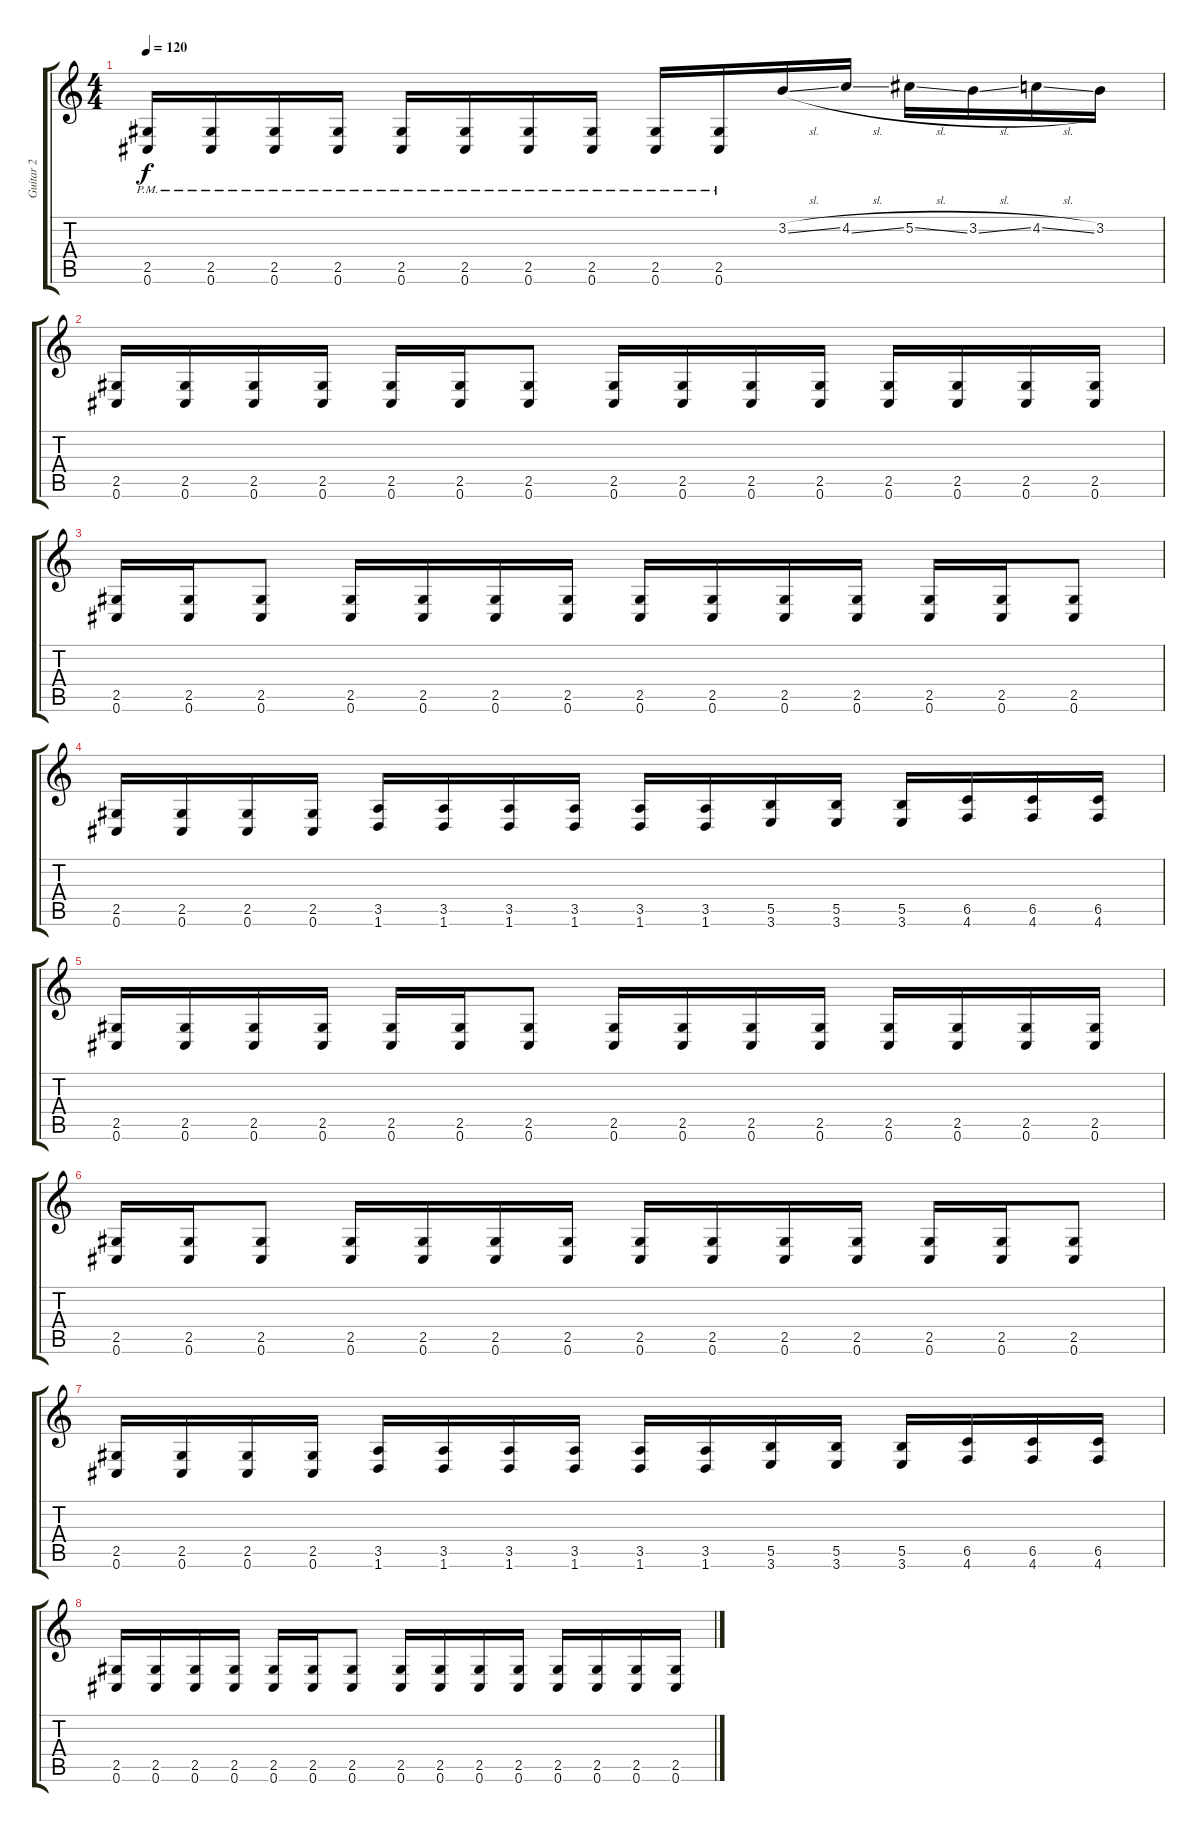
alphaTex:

\track ("Guitar 2" "Guitar 2") {instrument distortionguitar}
\staff {score tabs}
\tuning (Db4 Ab3 E3 B2 Gb2 Db2) {hide}
\ts (4 4)
\tempo 120
\clef g2
\ks c
(2.5{pm} 0.6{pm}).16{dy f} (2.5{pm} 0.6{pm}).16 (2.5{pm} 0.6{pm}).16 (2.5{pm} 0.6{pm}).16 (2.5{pm} 0.6{pm}).16 (2.5{pm} 0.6{pm}).16 (2.5{pm} 0.6{pm}).16 (2.5{pm} 0.6{pm}).16 (2.5{pm} 0.6{pm}).16 (2.5{pm} 0.6{pm}).16 3.2{sl}.16 4.2{sl}.16 5.2{sl}.16 3.2{sl}.16 4.2{sl}.16 3.2.16 |
(2.5 0.6).16 (2.5 0.6).16 (2.5 0.6).16 (2.5 0.6).16 (2.5 0.6).16 (2.5 0.6).16 (2.5 0.6).8 (2.5 0.6).16 (2.5 0.6).16 (2.5 0.6).16 (2.5 0.6).16 (2.5 0.6).16 (2.5 0.6).16 (2.5 0.6).16 (2.5 0.6).16 |
(2.5 0.6).16 (2.5 0.6).16 (2.5 0.6).8 (2.5 0.6).16 (2.5 0.6).16 (2.5 0.6).16 (2.5 0.6).16 (2.5 0.6).16 (2.5 0.6).16 (2.5 0.6).16 (2.5 0.6).16 (2.5 0.6).16 (2.5 0.6).16 (2.5 0.6).8 |
(2.5 0.6).16 (2.5 0.6).16 (2.5 0.6).16 (2.5 0.6).16 (3.5 1.6).16 (3.5 1.6).16 (3.5 1.6).16 (3.5 1.6).16 (3.5 1.6).16 (3.5 1.6).16 (5.5 3.6).16 (5.5 3.6).16 (5.5 3.6).16 (6.5 4.6).16 (6.5 4.6).16 (6.5 4.6).16 |
(2.5 0.6).16 (2.5 0.6).16 (2.5 0.6).16 (2.5 0.6).16 (2.5 0.6).16 (2.5 0.6).16 (2.5 0.6).8 (2.5 0.6).16 (2.5 0.6).16 (2.5 0.6).16 (2.5 0.6).16 (2.5 0.6).16 (2.5 0.6).16 (2.5 0.6).16 (2.5 0.6).16 |
(2.5 0.6).16 (2.5 0.6).16 (2.5 0.6).8 (2.5 0.6).16 (2.5 0.6).16 (2.5 0.6).16 (2.5 0.6).16 (2.5 0.6).16 (2.5 0.6).16 (2.5 0.6).16 (2.5 0.6).16 (2.5 0.6).16 (2.5 0.6).16 (2.5 0.6).8 |
(2.5 0.6).16 (2.5 0.6).16 (2.5 0.6).16 (2.5 0.6).16 (3.5 1.6).16 (3.5 1.6).16 (3.5 1.6).16 (3.5 1.6).16 (3.5 1.6).16 (3.5 1.6).16 (5.5 3.6).16 (5.5 3.6).16 (5.5 3.6).16 (6.5 4.6).16 (6.5 4.6).16 (6.5 4.6).16 |
(2.5 0.6).16 (2.5 0.6).16 (2.5 0.6).16 (2.5 0.6).16 (2.5 0.6).16 (2.5 0.6).16 (2.5 0.6).8 (2.5 0.6).16 (2.5 0.6).16 (2.5 0.6).16 (2.5 0.6).16 (2.5 0.6).16 (2.5 0.6).16 (2.5 0.6).16 (2.5 0.6).16
